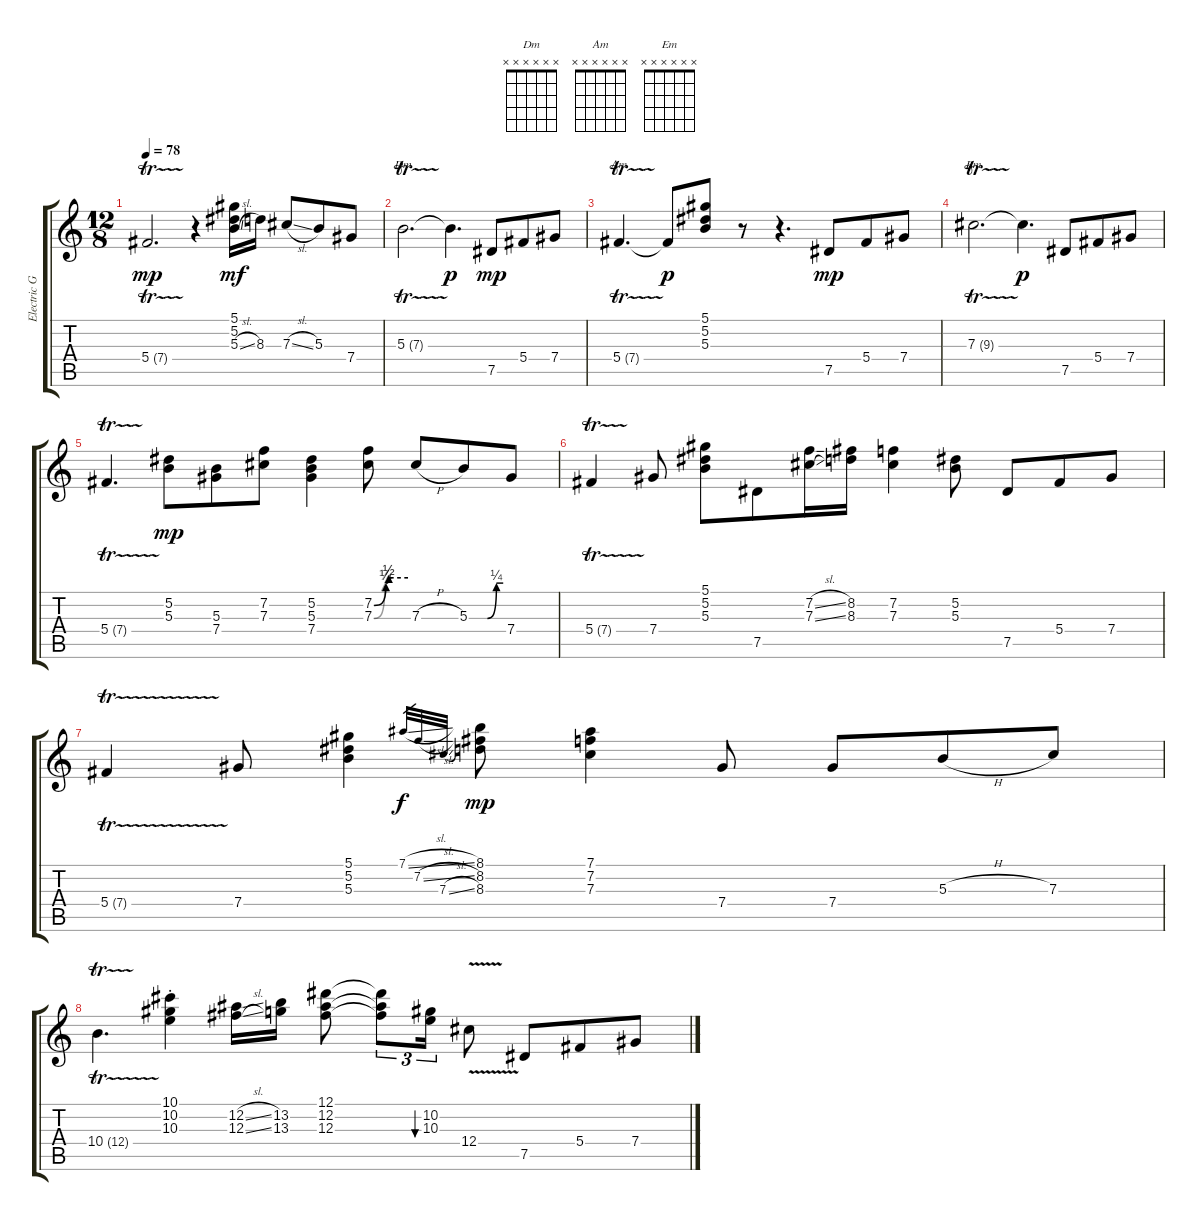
\track ("Electric Guitar" "Electric G") {instrument electricguitarjazz}
\staff {score tabs}
\tuning (Eb4 Bb3 Gb3 Db3 Ab2 Eb2) {hide}
\chord ("Dm" x x x x x x)
\chord ("Am" x x x x x x)
\chord ("Em" x x x x x x)
\ts (12 8)
\tempo 78
\clef g2
\ks c
5.4{tr (7 32)}.2{d dy mp} r.4 (5.1 5.2 5.3{sl}).16{dy mf} 8.3.16 7.3{sl}.8 5.3.8 7.4.8 |
5.3{tr (7 32)}.2{d ch "Dm"} 5.3{t}.4{d dy p} 7.5.8{dy mp} 5.4.8 7.4.8 |
5.4{tr (7 32)}.4{d ch "Am"} 5.4{t}.8{dy p beam Up} (5.1 5.2 5.3).8{beam Up} r.8 r.4{d} 7.5.8{dy mp} 5.4.8 7.4.8 |
7.3{tr (9 32)}.2{d ch "Em"} 7.3{t}.4{d dy p} 7.5.8 5.4.8 7.4.8 |
5.4{tr (7 32)}.4{d} (5.2 5.3).8{dy mp} (5.3 7.4).8 (7.2 7.3).8 (5.2 5.3 7.4).4 (7.2{be (custom 0 0 21 1 26 2 60 2)} 7.3{be (custom 0 0 19 1 25 2 60 2)}).8 7.3{h}.8 5.3{be (custom 0 0 32 0 48 1 60 1)}.8 7.4.8 |
5.4{tr (7 32)}.4 7.4.8 (5.1 5.2 5.3).8 7.5.8 (7.2{sl} 7.3{sl}).16 (8.2 8.3).16 (7.2 7.3).4 (5.2 5.3).8 7.5.8 5.4.8 7.4.8 |
5.4{tr (7 32)}.4 7.4.8 (5.1 5.2 5.3).4 7.1{sl}.32{gr dy f} 7.2{sl}.32{gr} 7.3{sl}.32{gr} (8.1 8.2 8.3).8{dy mp} (7.1 7.2 7.3).4 7.4.8 7.4.8 5.3{h}.8 7.3.8 |
10.4{tr (12 32)}.4{d} (10.1{st} 10.2{st} 10.3{st}).4 (12.2{sl} 12.3{sl}).16 (13.2 13.3).16 (12.1 12.2 12.3).8 (12.1{t} 12.2{t} 12.3{t}).8{tu (3 2)} (10.2 10.3).16{tu (3 2) bu 120} 12.4{v}.8 7.5.8 5.4.8 7.4.8
